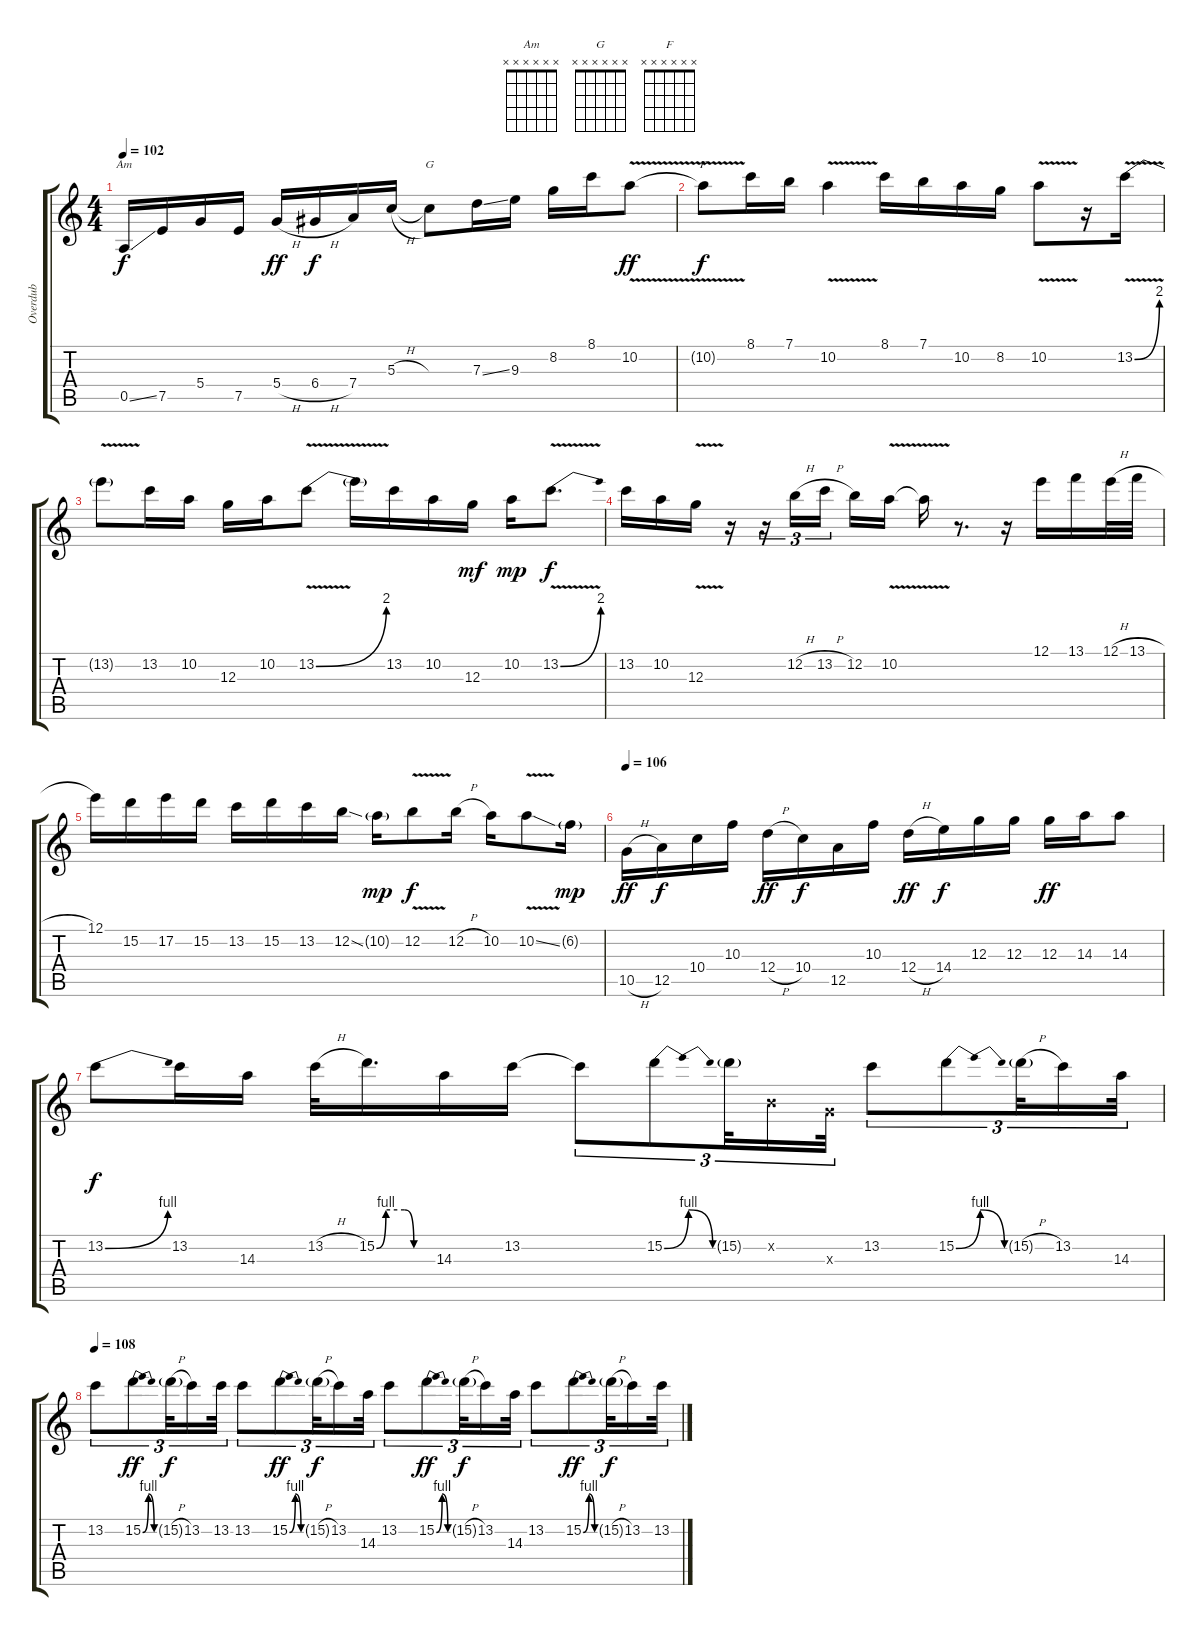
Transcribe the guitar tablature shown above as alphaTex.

\track ("Overdub" "Overdub") {instrument fretlessbass}
\staff {score tabs}
\tuning (E4 B3 G3 D3 A2 E2) {hide}
\chord ("Am" x x x x x x)
\chord ("G" x x x x x x)
\chord ("F" x x x x x x)
\ts (4 4)
\tempo 102
\clef g2
\ks c
0.5{ss}.16{ch "Am" dy f} 7.5.16 5.4.16 7.5.16 5.4{h}.16{dy ff} 6.4{h}.16{dy f} 7.4.16 5.3{h}.16 5.3{t}.8{ch "G"} 7.3{ss}.16 9.3.16 8.2.16 8.1.16 10.2{v}.8{dy ff} |
10.2{t}.8{ch "F" dy f} 8.1.16 7.1.16 10.2{v}.4 8.1.16 7.1.16 10.2.16 8.2.16 10.2{v}.8 r.16 13.2{be (bend 0 0 60 8) v}.16 |
13.2{t}.8 13.2.16 10.2.16 12.3.16 10.2.16 13.2{be (bend 0 0 60 8) v}.8 13.2{t}.16 13.2.16 10.2.16 12.3.16{dy mf} 10.2.16{dy mp} 13.2{be (bend 0 0 60 8) v}.8{d dy f} |
13.2.16 10.2.16 12.3{v}.16 r.16 r.16{tu (3 2)} 12.2{h}.16{tu (3 2)} 13.2{h}.16{tu (3 2) beam splitsecondary} 12.2.16 10.2{v}.16 10.2{t}.16 r.8{d} r.16 12.1.16 13.1.16 12.1{h}.32 13.1{h}.32 |
12.1.16 15.2.16 17.2.16 15.2.16 13.2.16 15.2.16 13.2.16 12.2{ss}.16 10.2{g}.16{dy mp} 12.2{v}.8{dy f} 12.2{h}.16 10.2.16 10.2{v ss}.8 6.2{g}.16{dy mp} |
\tempo 106
10.5{h}.16{dy ff} 12.5.16{dy f} 10.4.16 10.3.16 12.4{h}.16{dy ff} 10.4.16{dy f} 12.5.16 10.3.16 12.4{h}.16{dy ff} 14.4.16{dy f} 12.3.16 12.3.16 12.3.16{dy ff} 14.3.16 14.3.8 |
13.2{be (bend 0 0 60 4)}.8{dy f} 13.2.16 14.3.16 13.2{h}.32 15.2{be (custom 0 0 10 4 30 4 40 0 60 0)}.16{d} 14.3.16 13.2.16 13.2{t}.8{tu (3 2)} 15.2{be (bendrelease 0 0 15 4 30 4 60 0)}.8{tu (3 2)} 15.2{g}.32{tu (3 2)} 0.2{x}.16{tu (3 2)} 0.3{x}.32{tu (3 2)} 13.2.8{tu (3 2)} 15.2{be (bendrelease 0 0 15 4 30 4 60 0)}.8{tu (3 2)} 15.2{h g}.32{tu (3 2)} 13.2.16{tu (3 2)} 14.3.32{tu (3 2)} |
\tempo 108
13.2.8{tu (3 2)} 15.2{be (bendrelease 0 0 15 4 30 4 60 0)}.8{tu (3 2) dy ff} 15.2{h g}.32{tu (3 2) dy f} 13.2.16{tu (3 2)} 13.2.32{tu (3 2)} 13.2.8{tu (3 2)} 15.2{be (bendrelease 0 0 15 4 30 4 60 0)}.8{tu (3 2) dy ff} 15.2{h g}.32{tu (3 2) dy f} 13.2.16{tu (3 2)} 14.3.32{tu (3 2)} 13.2.8{tu (3 2)} 15.2{be (bendrelease 0 0 15 4 30 4 60 0)}.8{tu (3 2) dy ff} 15.2{h g}.32{tu (3 2) dy f} 13.2.16{tu (3 2)} 14.3.32{tu (3 2)} 13.2.8{tu (3 2)} 15.2{be (bendrelease 0 0 15 4 30 4 60 0)}.8{tu (3 2) dy ff} 15.2{h g}.32{tu (3 2) dy f} 13.2.16{tu (3 2)} 13.2.32{tu (3 2)}
